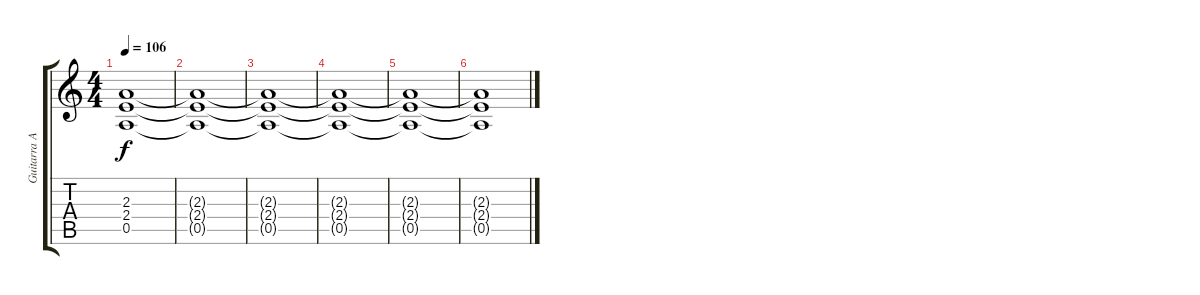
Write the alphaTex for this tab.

\track ("Guitarra Armonica" "Guitarra A") {instrument distortionguitar}
\staff {score tabs}
\tuning (E4 B3 G3 D3 A2 E2) {hide}
\ts (4 4)
\tempo 106
\clef g2
\ks c
(2.3{t} 2.4{t} 0.5{t}).1{dy f volume 4} |
(2.3{t} 2.4{t} 0.5{t}).1 |
(2.3{t} 2.4{t} 0.5{t}).1 |
(2.3{t} 2.4{t} 0.5{t}).1 |
(2.3{t} 2.4{t} 0.5{t}).1{volume 0} |
(2.3{t} 2.4{t} 0.5{t}).1
